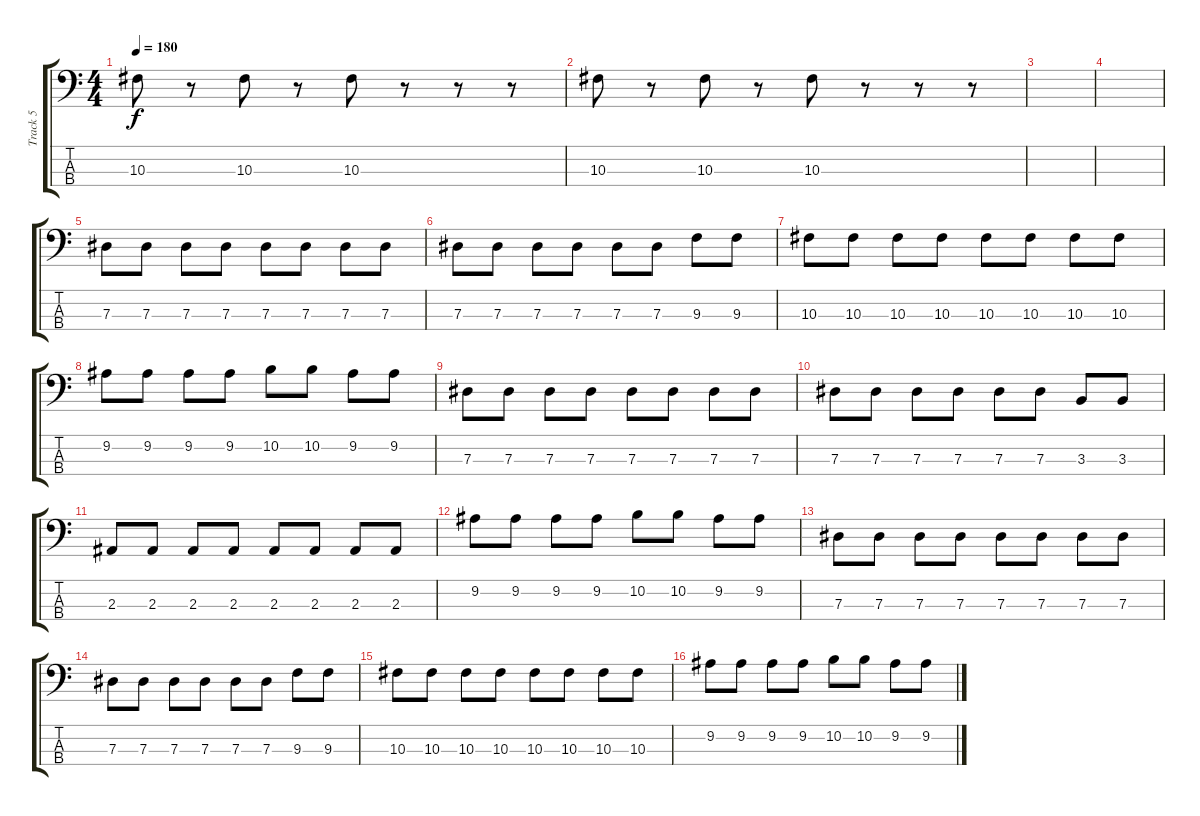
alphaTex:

\track ("Track 5" "Track 5") {instrument electricbassfinger}
\staff {score tabs}
\tuning (Gb2 Db2 Ab1 Eb1) {hide}
\ts (4 4)
\tempo 180
\clef f4
\ks c
10.3.8{dy f} r.8 10.3.8 r.8 10.3.8 r.8 r.8 r.8 |
10.3.8 r.8 10.3.8 r.8 10.3.8 r.8 r.8 r.8 |
|
|
7.3.8 7.3.8 7.3.8 7.3.8 7.3.8 7.3.8 7.3.8 7.3.8 |
7.3.8 7.3.8 7.3.8 7.3.8 7.3.8 7.3.8 9.3.8 9.3.8 |
10.3.8 10.3.8 10.3.8 10.3.8 10.3.8 10.3.8 10.3.8 10.3.8 |
9.2.8 9.2.8 9.2.8 9.2.8 10.2.8 10.2.8 9.2.8 9.2.8 |
7.3.8 7.3.8 7.3.8 7.3.8 7.3.8 7.3.8 7.3.8 7.3.8 |
7.3.8 7.3.8 7.3.8 7.3.8 7.3.8 7.3.8 3.3.8 3.3.8 |
2.3.8 2.3.8 2.3.8 2.3.8 2.3.8 2.3.8 2.3.8 2.3.8 |
9.2.8 9.2.8 9.2.8 9.2.8 10.2.8 10.2.8 9.2.8 9.2.8 |
7.3.8 7.3.8 7.3.8 7.3.8 7.3.8 7.3.8 7.3.8 7.3.8 |
7.3.8 7.3.8 7.3.8 7.3.8 7.3.8 7.3.8 9.3.8 9.3.8 |
10.3.8 10.3.8 10.3.8 10.3.8 10.3.8 10.3.8 10.3.8 10.3.8 |
9.2.8 9.2.8 9.2.8 9.2.8 10.2.8 10.2.8 9.2.8 9.2.8
